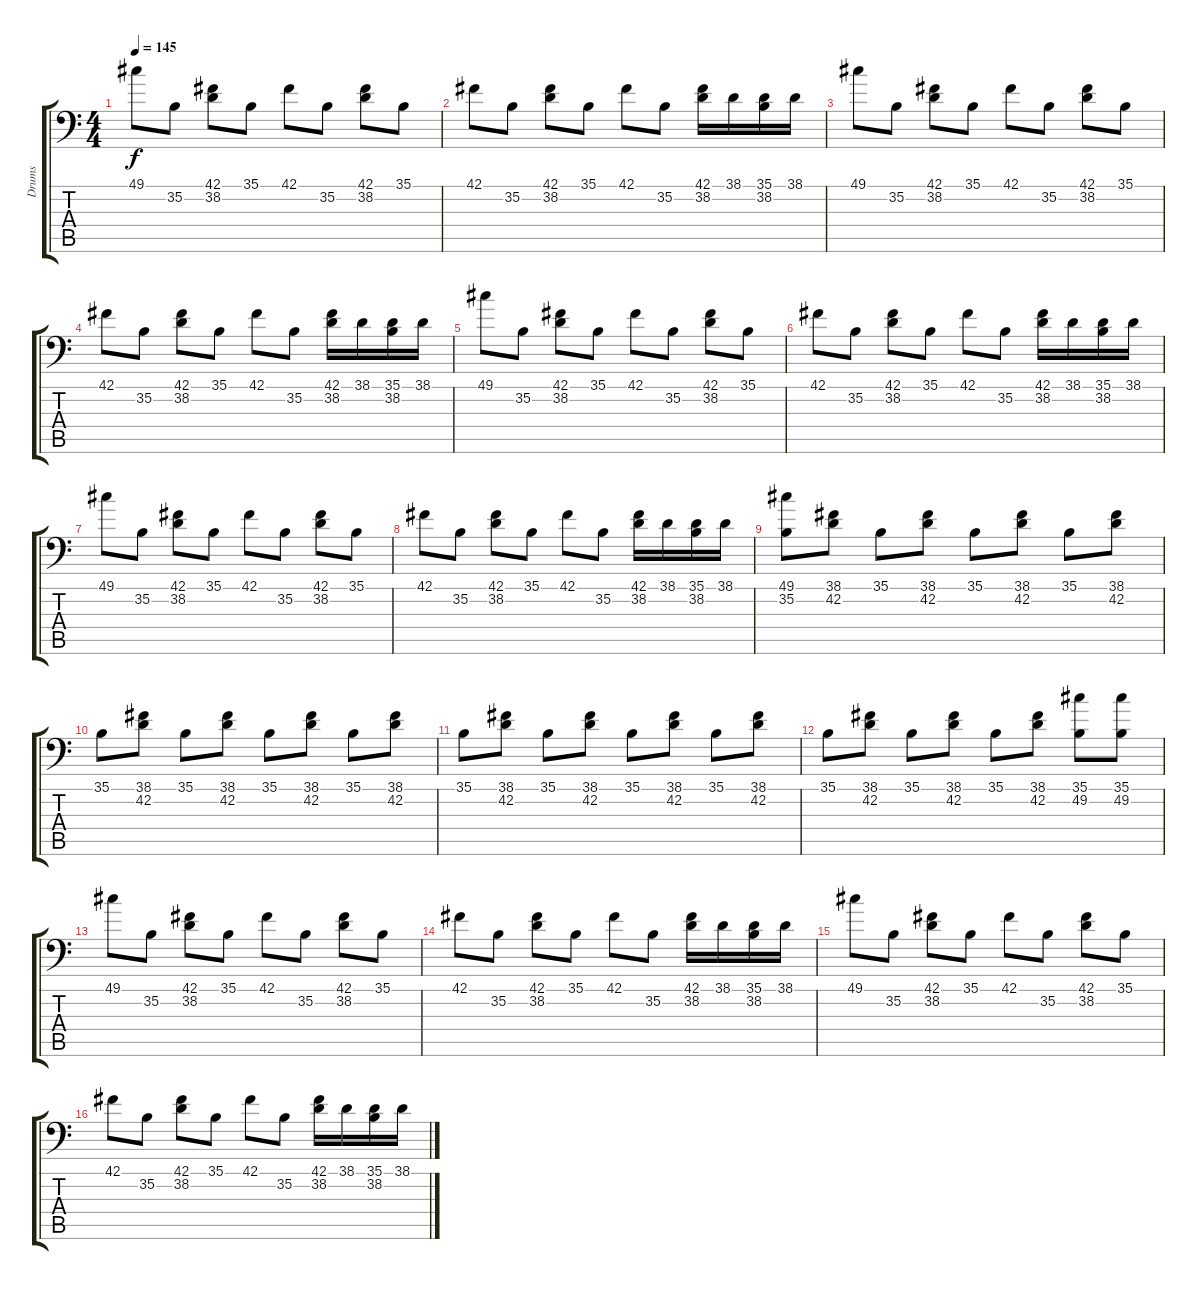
\track ("Drums" "Drums") {instrument acousticgrandpiano}
\staff {score tabs}
\tuning (C-1 C-1 C-1 C-1 C-1 C-1) {hide}
\ts (4 4)
\tempo 145
\clef f4
\ks c
49.1.8{dy f} 35.2.8 (42.1 38.2).8 35.1.8 42.1.8 35.2.8 (42.1 38.2).8 35.1.8 |
42.1.8 35.2.8 (42.1 38.2).8 35.1.8 42.1.8 35.2.8 (42.1 38.2).16 38.1.16 (35.1 38.2).16 38.1.16 |
49.1.8 35.2.8 (42.1 38.2).8 35.1.8 42.1.8 35.2.8 (42.1 38.2).8 35.1.8 |
42.1.8 35.2.8 (42.1 38.2).8 35.1.8 42.1.8 35.2.8 (42.1 38.2).16 38.1.16 (35.1 38.2).16 38.1.16 |
49.1.8 35.2.8 (42.1 38.2).8 35.1.8 42.1.8 35.2.8 (42.1 38.2).8 35.1.8 |
42.1.8 35.2.8 (42.1 38.2).8 35.1.8 42.1.8 35.2.8 (42.1 38.2).16 38.1.16 (35.1 38.2).16 38.1.16 |
49.1.8 35.2.8 (42.1 38.2).8 35.1.8 42.1.8 35.2.8 (42.1 38.2).8 35.1.8 |
42.1.8 35.2.8 (42.1 38.2).8 35.1.8 42.1.8 35.2.8 (42.1 38.2).16 38.1.16 (35.1 38.2).16 38.1.16 |
(49.1 35.2).8 (38.1 42.2).8 35.1.8 (38.1 42.2).8 35.1.8 (38.1 42.2).8 35.1.8 (38.1 42.2).8 |
35.1.8 (38.1 42.2).8 35.1.8 (38.1 42.2).8 35.1.8 (38.1 42.2).8 35.1.8 (38.1 42.2).8 |
35.1.8 (38.1 42.2).8 35.1.8 (38.1 42.2).8 35.1.8 (38.1 42.2).8 35.1.8 (38.1 42.2).8 |
35.1.8 (38.1 42.2).8 35.1.8 (38.1 42.2).8 35.1.8 (38.1 42.2).8 (35.1 49.2).8 (35.1 49.2).8 |
49.1.8 35.2.8 (42.1 38.2).8 35.1.8 42.1.8 35.2.8 (42.1 38.2).8 35.1.8 |
42.1.8 35.2.8 (42.1 38.2).8 35.1.8 42.1.8 35.2.8 (42.1 38.2).16 38.1.16 (35.1 38.2).16 38.1.16 |
49.1.8 35.2.8 (42.1 38.2).8 35.1.8 42.1.8 35.2.8 (42.1 38.2).8 35.1.8 |
42.1.8 35.2.8 (42.1 38.2).8 35.1.8 42.1.8 35.2.8 (42.1 38.2).16 38.1.16 (35.1 38.2).16 38.1.16
